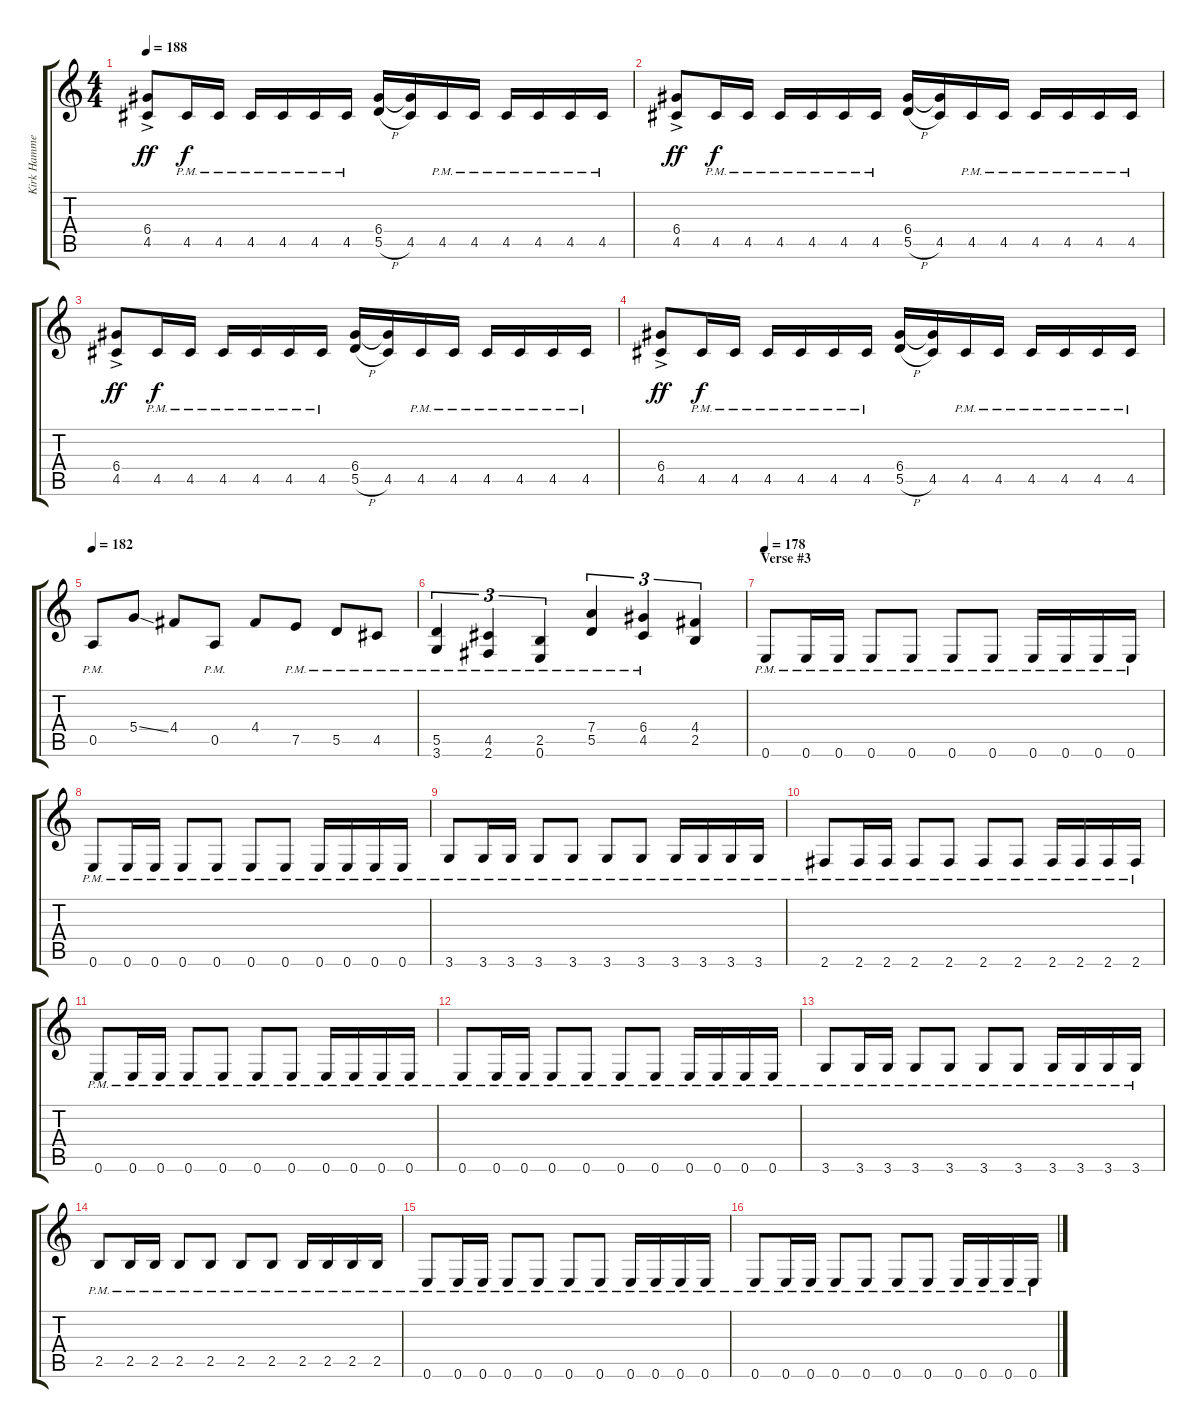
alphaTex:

\track ("Kirk Hammett (Lead Guitar)" "Kirk Hamme") {instrument distortionguitar}
\staff {score tabs}
\tuning (E4 B3 G3 D3 A2 E2) {hide}
\ts (4 4)
\tempo 188
\clef g2
\ks c
(6.4{ac} 4.5{ac}).8{dy ff} 4.5{pm}.16{dy f} 4.5{pm}.16 4.5{pm}.16 4.5{pm}.16 4.5{pm}.16 4.5{pm}.16 (6.4 5.5{h}).16 (6.4{t} 4.5).16 4.5{pm}.16 4.5{pm}.16 4.5{pm}.16 4.5{pm}.16 4.5{pm}.16 4.5{pm}.16 |
(6.4{ac} 4.5{ac}).8{dy ff} 4.5{pm}.16{dy f} 4.5{pm}.16 4.5{pm}.16 4.5{pm}.16 4.5{pm}.16 4.5{pm}.16 (6.4 5.5{h}).16 (6.4{t} 4.5).16 4.5{pm}.16 4.5{pm}.16 4.5{pm}.16 4.5{pm}.16 4.5{pm}.16 4.5{pm}.16 |
(6.4{ac} 4.5{ac}).8{dy ff} 4.5{pm}.16{dy f} 4.5{pm}.16 4.5{pm}.16 4.5{pm}.16 4.5{pm}.16 4.5{pm}.16 (6.4 5.5{h}).16 (6.4{t} 4.5).16 4.5{pm}.16 4.5{pm}.16 4.5{pm}.16 4.5{pm}.16 4.5{pm}.16 4.5{pm}.16 |
(6.4{ac} 4.5{ac}).8{dy ff} 4.5{pm}.16{dy f} 4.5{pm}.16 4.5{pm}.16 4.5{pm}.16 4.5{pm}.16 4.5{pm}.16 (6.4 5.5{h}).16 (6.4{t} 4.5).16 4.5{pm}.16 4.5{pm}.16 4.5{pm}.16 4.5{pm}.16 4.5{pm}.16 4.5{pm}.16 |
\tempo 182
0.5{pm}.8 5.4{ss}.8 4.4.8 0.5{pm}.8 4.4.8 7.5{pm}.8 5.5{pm}.8 4.5{pm}.8 |
(5.5{pm} 3.6{pm}).4{tu (3 2)} (4.5{pm} 2.6{pm}).4{tu (3 2)} (2.5{pm} 0.6{pm}).4{tu (3 2)} (7.4{pm} 5.5{pm}).4{tu (3 2)} (6.4{pm} 4.5{pm}).4{tu (3 2)} (4.4 2.5).4{tu (3 2)} |
\section ("" "Verse #3")
\tempo 178
0.6{pm}.8 0.6{pm}.16 0.6{pm}.16 0.6{pm}.8 0.6{pm}.8 0.6{pm}.8 0.6{pm}.8 0.6{pm}.16 0.6{pm}.16 0.6{pm}.16 0.6{pm}.16 |
0.6{pm}.8 0.6{pm}.16 0.6{pm}.16 0.6{pm}.8 0.6{pm}.8 0.6{pm}.8 0.6{pm}.8 0.6{pm}.16 0.6{pm}.16 0.6{pm}.16 0.6{pm}.16 |
3.6{pm}.8 3.6{pm}.16 3.6{pm}.16 3.6{pm}.8 3.6{pm}.8 3.6{pm}.8 3.6{pm}.8 3.6{pm}.16 3.6{pm}.16 3.6{pm}.16 3.6{pm}.16 |
2.6{pm}.8 2.6{pm}.16 2.6{pm}.16 2.6{pm}.8 2.6{pm}.8 2.6{pm}.8 2.6{pm}.8 2.6{pm}.16 2.6{pm}.16 2.6{pm}.16 2.6{pm}.16 |
0.6{pm}.8 0.6{pm}.16 0.6{pm}.16 0.6{pm}.8 0.6{pm}.8 0.6{pm}.8 0.6{pm}.8 0.6{pm}.16 0.6{pm}.16 0.6{pm}.16 0.6{pm}.16 |
0.6{pm}.8 0.6{pm}.16 0.6{pm}.16 0.6{pm}.8 0.6{pm}.8 0.6{pm}.8 0.6{pm}.8 0.6{pm}.16 0.6{pm}.16 0.6{pm}.16 0.6{pm}.16 |
3.6{pm}.8 3.6{pm}.16 3.6{pm}.16 3.6{pm}.8 3.6{pm}.8 3.6{pm}.8 3.6{pm}.8 3.6{pm}.16 3.6{pm}.16 3.6{pm}.16 3.6{pm}.16 |
2.5{pm}.8 2.5{pm}.16 2.5{pm}.16 2.5{pm}.8 2.5{pm}.8 2.5{pm}.8 2.5{pm}.8 2.5{pm}.16 2.5{pm}.16 2.5{pm}.16 2.5{pm}.16 |
0.6{pm}.8 0.6{pm}.16 0.6{pm}.16 0.6{pm}.8 0.6{pm}.8 0.6{pm}.8 0.6{pm}.8 0.6{pm}.16 0.6{pm}.16 0.6{pm}.16 0.6{pm}.16 |
0.6{pm}.8 0.6{pm}.16 0.6{pm}.16 0.6{pm}.8 0.6{pm}.8 0.6{pm}.8 0.6{pm}.8 0.6{pm}.16 0.6{pm}.16 0.6{pm}.16 0.6{pm}.16
